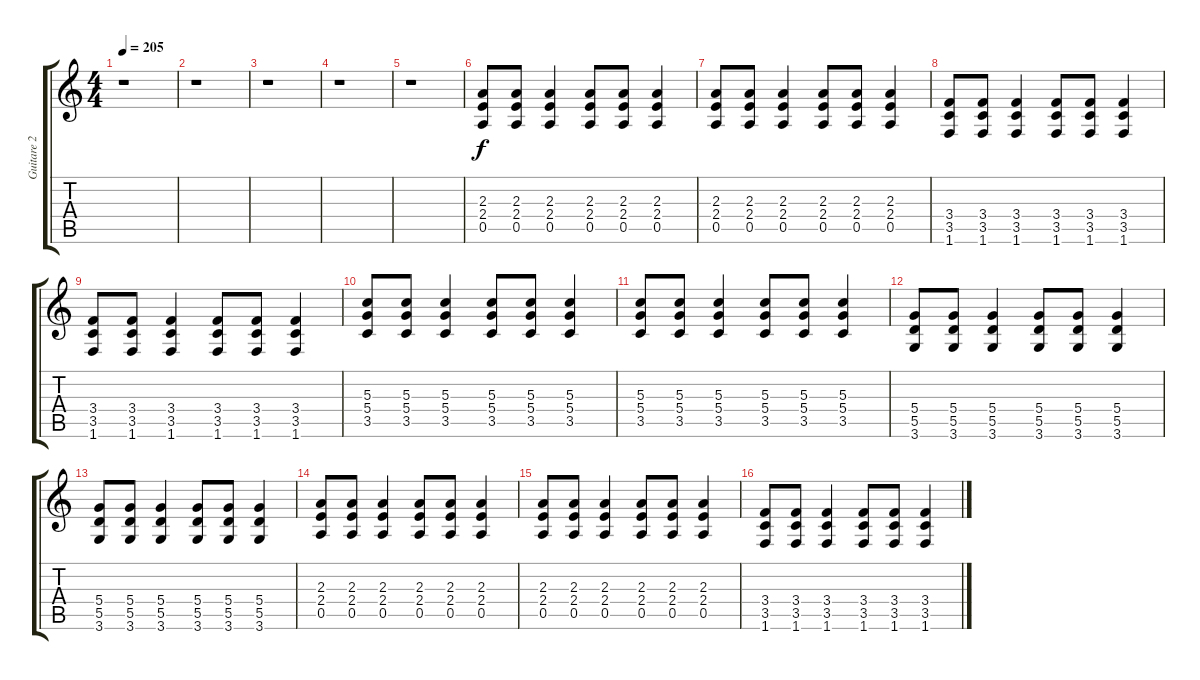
\track ("Guitare 2" "Guitare 2") {instrument distortionguitar}
\staff {score tabs}
\tuning (E4 B3 G3 D3 A2 E2) {hide}
\ts (4 4)
\tempo 205
\clef g2
\ks c
r.1{dy f instrument distortionguitar} |
r.1 |
r.1 |
r.1 |
r.1 |
(2.3 2.4 0.5).8 (2.3 2.4 0.5).8 (2.3 2.4 0.5).4 (2.3 2.4 0.5).8 (2.3 2.4 0.5).8 (2.3 2.4 0.5).4 |
(2.3 2.4 0.5).8 (2.3 2.4 0.5).8 (2.3 2.4 0.5).4 (2.3 2.4 0.5).8 (2.3 2.4 0.5).8 (2.3 2.4 0.5).4 |
(3.4 3.5 1.6).8 (3.4 3.5 1.6).8 (3.4 3.5 1.6).4 (3.4 3.5 1.6).8 (3.4 3.5 1.6).8 (3.4 3.5 1.6).4 |
(3.4 3.5 1.6).8 (3.4 3.5 1.6).8 (3.4 3.5 1.6).4 (3.4 3.5 1.6).8 (3.4 3.5 1.6).8 (3.4 3.5 1.6).4 |
(5.3 5.4 3.5).8 (5.3 5.4 3.5).8 (5.3 5.4 3.5).4 (5.3 5.4 3.5).8 (5.3 5.4 3.5).8 (5.3 5.4 3.5).4 |
(5.3 5.4 3.5).8 (5.3 5.4 3.5).8 (5.3 5.4 3.5).4 (5.3 5.4 3.5).8 (5.3 5.4 3.5).8 (5.3 5.4 3.5).4 |
(5.4 5.5 3.6).8 (5.4 5.5 3.6).8 (5.4 5.5 3.6).4 (5.4 5.5 3.6).8 (5.4 5.5 3.6).8 (5.4 5.5 3.6).4 |
(5.4 5.5 3.6).8 (5.4 5.5 3.6).8 (5.4 5.5 3.6).4 (5.4 5.5 3.6).8 (5.4 5.5 3.6).8 (5.4 5.5 3.6).4 |
(2.3 2.4 0.5).8 (2.3 2.4 0.5).8 (2.3 2.4 0.5).4 (2.3 2.4 0.5).8 (2.3 2.4 0.5).8 (2.3 2.4 0.5).4 |
(2.3 2.4 0.5).8 (2.3 2.4 0.5).8 (2.3 2.4 0.5).4 (2.3 2.4 0.5).8 (2.3 2.4 0.5).8 (2.3 2.4 0.5).4 |
(3.4 3.5 1.6).8 (3.4 3.5 1.6).8 (3.4 3.5 1.6).4 (3.4 3.5 1.6).8 (3.4 3.5 1.6).8 (3.4 3.5 1.6).4
